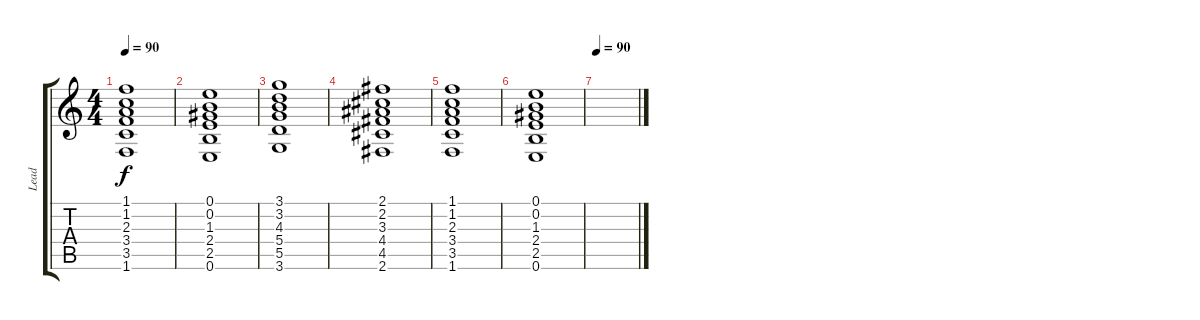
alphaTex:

\track ("Lead" "Lead") {instrument distortionguitar}
\staff {score tabs}
\tuning (E4 B3 G3 D3 A2 E2) {hide}
\ts (4 4)
\tempo 90
\clef g2
\ks c
(1.1 1.2 2.3 3.4 3.5 1.6).1{dy f} |
(0.1 0.2 1.3 2.4 2.5 0.6).1 |
(3.1 3.2 4.3 5.4 5.5 3.6).1 |
(2.1 2.2 3.3 4.4 4.5 2.6).1 |
(1.1 1.2 2.3 3.4 3.5 1.6).1 |
(0.1 0.2 1.3 2.4 2.5 0.6).1 |
\tempo 90
